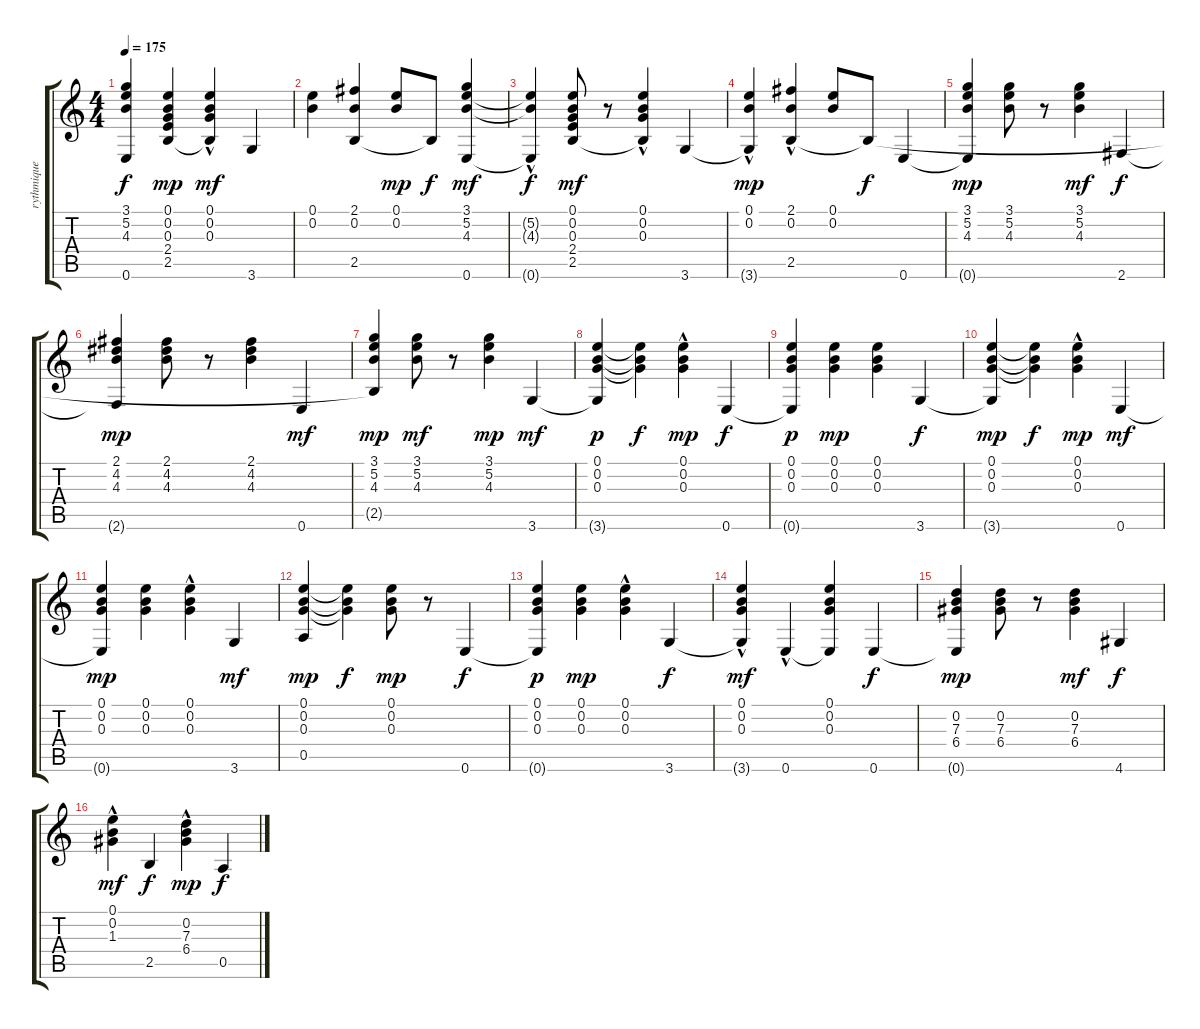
\track ("rythmique" "rythmique") {instrument acousticguitarnylon}
\staff {score tabs}
\tuning (E4 B3 G3 D3 A2 E2) {hide}
\ts (4 4)
\tempo 175
\clef g2
\ks c
(3.1{t} 5.2{t} 4.3{t} 0.6{t}).4{dy f} (0.1 0.2 0.3 2.4 2.5).4{dy mp} (0.1{hac} 0.2{hac} 0.3{hac} 2.5{t}).4{dy mf} 3.6.4 |
(0.1 0.2).4 (2.1 0.2 2.5).4 (0.1 0.2).8{dy mp} 2.5{t}.8{dy f} (3.1 5.2 4.3 0.6).4{dy mf} |
(5.2{t} 4.3{t} 0.6{hac t}).4{dy f} (0.1 0.2 0.3 2.4 2.5).8{dy mf} r.8 (0.1{hac} 0.2{hac} 0.3 2.5{t}).4 3.6.4 |
(0.1{hac} 0.2 3.6{t}).4{dy mp} (2.1 0.2 2.5{hac}).4 (0.1 0.2).8 2.5{t}.8{dy f} 0.6.4 |
(3.1 5.2 4.3 0.6{t}).4{dy mp} (3.1 5.2 4.3).8 r.8 (3.1 5.2 4.3).4{dy mf} 2.6.4{dy f} |
(2.1 4.2 4.3 2.6{t}).4{dy mp} (2.1 4.2 4.3).8 r.8 (2.1 4.2 4.3).4 0.6.4{dy mf} |
(3.1 5.2 4.3 2.5{t}).4{dy mp} (3.1 5.2 4.3).8{dy mf} r.8 (3.1 5.2 4.3).4{dy mp} 3.6.4{dy mf} |
(0.1 0.2 0.3 3.6{t}).4{dy p} (0.1{t} 0.2{t} 0.3{t}).4{dy f} (0.1{hac} 0.2{hac} 0.3{hac}).4{dy mp} 0.6.4{dy f} |
(0.1 0.2 0.3 0.6{t}).4{dy p} (0.1 0.2 0.3).4{dy mp} (0.1 0.2 0.3).4 3.6.4{dy f} |
(0.1 0.2 0.3 3.6{t}).4{dy mp} (0.1{t} 0.2{t} 0.3{t}).4{dy f} (0.1 0.2{hac} 0.3{hac}).4{dy mp} 0.6.4{dy mf} |
(0.1 0.2 0.3 0.6{t}).4{dy mp} (0.1 0.2 0.3).4 (0.1{hac} 0.2{hac} 0.3{hac}).4 3.6.4{dy mf} |
(0.1 0.2 0.3 0.5).4{dy mp} (0.1{t} 0.2{t} 0.3{t}).4{dy f} (0.1 0.2 0.3).8{dy mp} r.8 0.6.4{dy f} |
(0.1 0.2 0.3 0.6{t}).4{dy p} (0.1 0.2 0.3).4{dy mp} (0.1 0.2{hac} 0.3{hac}).4 3.6.4{dy f} |
(0.1{hac} 0.2{hac} 0.3{hac} 3.6{t}).4{dy mf} 0.6{hac}.4 (0.1 0.2 0.3 0.6{t}).4 0.6.4{dy f} |
(0.2 7.3 6.4 0.6{t}).4{dy mp} (0.2 7.3 6.4).8 r.8 (0.2 7.3 6.4).4{dy mf} 4.6.4{dy f} |
(0.1{hac} 0.2{hac} 1.3{hac}).4{dy mf} 2.5.4{dy f} (0.2{hac} 7.3{hac} 6.4{hac}).4{dy mp} 0.5.4{dy f}
